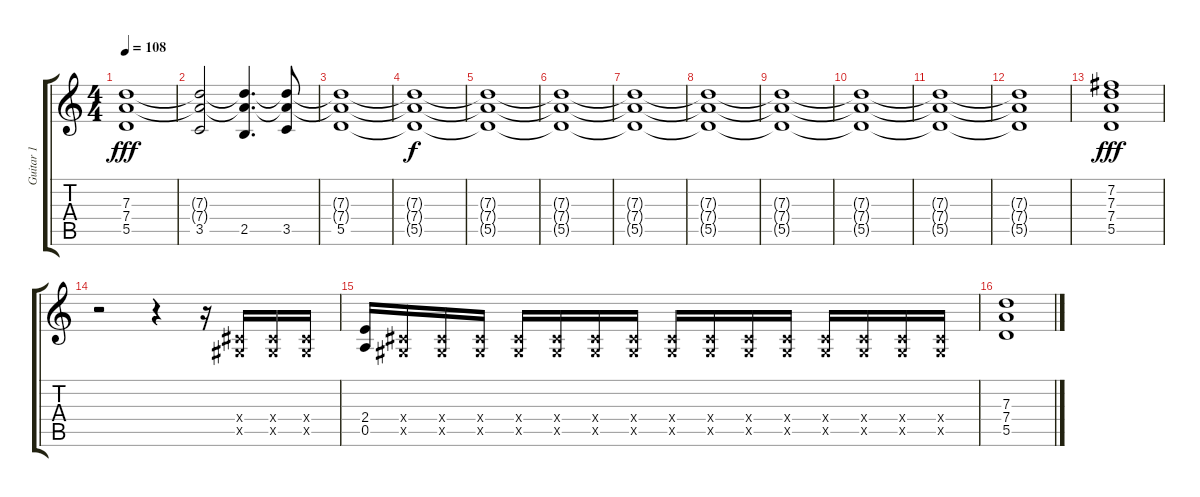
\track ("Guitar 1" "Guitar 1") {instrument distortionguitar}
\staff {score tabs}
\tuning (E4 B3 G3 D3 A2 E2) {hide}
\ts (4 4)
\tempo 108
\clef g2
\ks c
(7.3{t} 7.4{t} 5.5).1{dy fff} |
(7.3{t} 7.4{t} 3.5).2 (7.3{t} 7.4{t} 2.5).4{d} (7.3{t} 7.4{t} 3.5).8 |
(7.3{t} 7.4{t} 5.5).1 |
(7.3{t} 7.4{t} 5.5{t}).1{dy f} |
(7.3{t} 7.4{t} 5.5{t}).1 |
(7.3{t} 7.4{t} 5.5{t}).1 |
(7.3{t} 7.4{t} 5.5{t}).1 |
(7.3{t} 7.4{t} 5.5{t}).1 |
(7.3{t} 7.4{t} 5.5{t}).1 |
(7.3{t} 7.4{t} 5.5{t}).1 |
(7.3{t} 7.4{t} 5.5{t}).1 |
(7.3{t} 7.4{t} 5.5{t}).1 |
(7.2 7.3 7.4 5.5).1{dy fff} |
r.2 r.4 r.16 (-1.4{x} -1.5{x}).16 (-1.4{x} -1.5{x}).16 (-1.4{x} -1.5{x}).16 |
(2.4 0.5).16 (-1.4{x} -1.5{x}).16 (-1.4{x} -1.5{x}).16 (-1.4{x} -1.5{x}).16 (-1.4{x} -1.5{x}).16 (-1.4{x} -1.5{x}).16 (-1.4{x} -1.5{x}).16 (-1.4{x} -1.5{x}).16 (-1.4{x} -1.5{x}).16 (-1.4{x} -1.5{x}).16 (-1.4{x} -1.5{x}).16 (-1.4{x} -1.5{x}).16 (-1.4{x} -1.5{x}).16 (-1.4{x} -1.5{x}).16 (-1.4{x} -1.5{x}).16 (-1.4{x} -1.5{x}).16 |
(7.3 7.4 5.5).1
